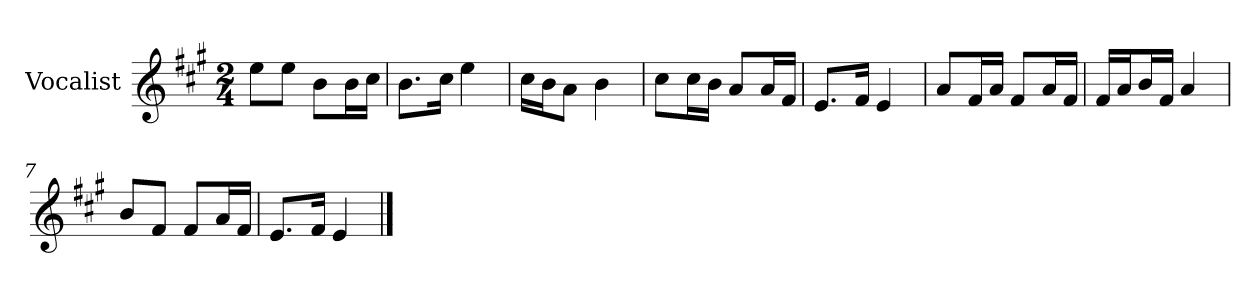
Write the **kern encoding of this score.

**kern
*part1
*staff1
*I"Vocalist
*k[f#c#g#]
*A:
*M2/4
=
8eeL
8eeJ
8bL
16bL
16cc#JJ
=1
8.bL
16cc#Jk
4ee
=2
16cc#LL
16bJ
8aJ
4b
=3
8cc#L
16cc#L
16bJJ
8aL
16aL
16f#JJ
=4
8.eL
16f#Jk
4e
=5
8aL
16f#L
16aJJ
8f#L
16aL
16f#JJ
=6
16f#LL
16aJ
16bL
16f#JJ
4a
=7
8bL
8f#J
8f#L
16aL
16f#JJ
=8
8.eL
16f#Jk
4e
==
*-
